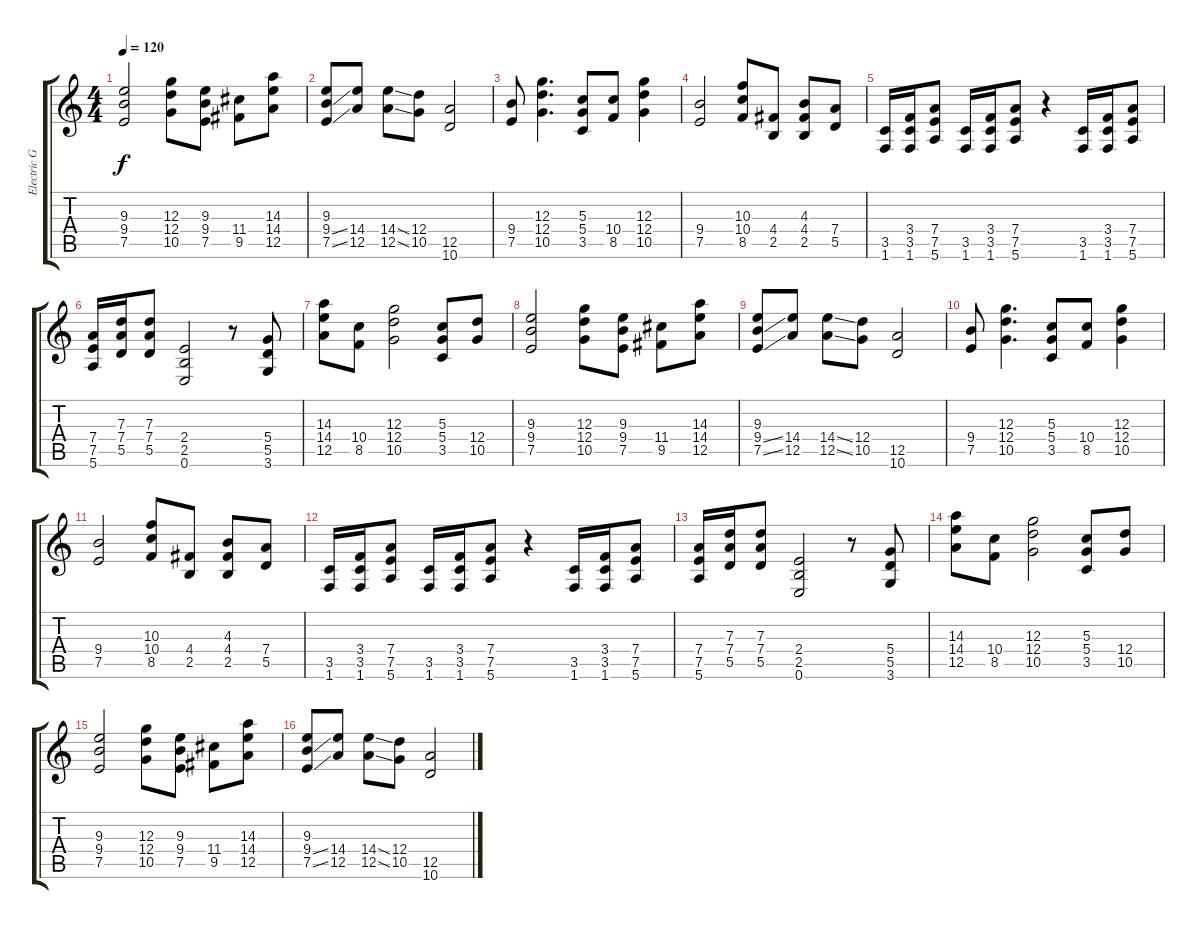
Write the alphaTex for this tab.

\track ("Electric Guitar" "Electric G") {instrument overdrivenguitar}
\staff {score tabs}
\tuning (E4 B3 G3 D3 A2 E2) {hide}
\ts (4 4)
\tempo 120
\clef g2
\ks c
(9.3 9.4 7.5).2{dy f} (12.3 12.4 10.5).8 (9.3 9.4 7.5).8 (11.4 9.5).8 (14.3 14.4 12.5).8 |
(9.3 9.4{ss} 7.5{ss}).8 (14.4 12.5).8 (14.4{ss} 12.5{ss}).8 (12.4 10.5).8 (12.5 10.6).2 |
(9.4 7.5).8 (12.3 12.4 10.5).4{d} (5.3 5.4 3.5).8 (10.4 8.5).8 (12.3 12.4 10.5).4 |
(9.4 7.5).2 (10.3 10.4 8.5).8 (4.4 2.5).8 (4.3 4.4 2.5).8 (7.4 5.5).8 |
(3.5 1.6).16 (3.4 3.5 1.6).16 (7.4 7.5 5.6).8 (3.5 1.6).16 (3.4 3.5 1.6).16 (7.4 7.5 5.6).8 r.4 (3.5 1.6).16 (3.4 3.5 1.6).16 (7.4 7.5 5.6).8 |
(7.4 7.5 5.6).16 (7.3 7.4 5.5).16 (7.3 7.4 5.5).8 (2.4 2.5 0.6).2 r.8 (5.4 5.5 3.6).8 |
(14.3 14.4 12.5).8 (10.4 8.5).8 (12.3 12.4 10.5).2 (5.3 5.4 3.5).8 (12.4 10.5).8 |
(9.3 9.4 7.5).2 (12.3 12.4 10.5).8 (9.3 9.4 7.5).8 (11.4 9.5).8 (14.3 14.4 12.5).8 |
(9.3 9.4{ss} 7.5{ss}).8 (14.4 12.5).8 (14.4{ss} 12.5{ss}).8 (12.4 10.5).8 (12.5 10.6).2 |
(9.4 7.5).8 (12.3 12.4 10.5).4{d} (5.3 5.4 3.5).8 (10.4 8.5).8 (12.3 12.4 10.5).4 |
(9.4 7.5).2 (10.3 10.4 8.5).8 (4.4 2.5).8 (4.3 4.4 2.5).8 (7.4 5.5).8 |
(3.5 1.6).16 (3.4 3.5 1.6).16 (7.4 7.5 5.6).8 (3.5 1.6).16 (3.4 3.5 1.6).16 (7.4 7.5 5.6).8 r.4 (3.5 1.6).16 (3.4 3.5 1.6).16 (7.4 7.5 5.6).8 |
(7.4 7.5 5.6).16 (7.3 7.4 5.5).16 (7.3 7.4 5.5).8 (2.4 2.5 0.6).2 r.8 (5.4 5.5 3.6).8 |
(14.3 14.4 12.5).8 (10.4 8.5).8 (12.3 12.4 10.5).2 (5.3 5.4 3.5).8 (12.4 10.5).8 |
(9.3 9.4 7.5).2 (12.3 12.4 10.5).8 (9.3 9.4 7.5).8 (11.4 9.5).8 (14.3 14.4 12.5).8 |
(9.3 9.4{ss} 7.5{ss}).8 (14.4 12.5).8 (14.4{ss} 12.5{ss}).8 (12.4 10.5).8 (12.5 10.6).2
